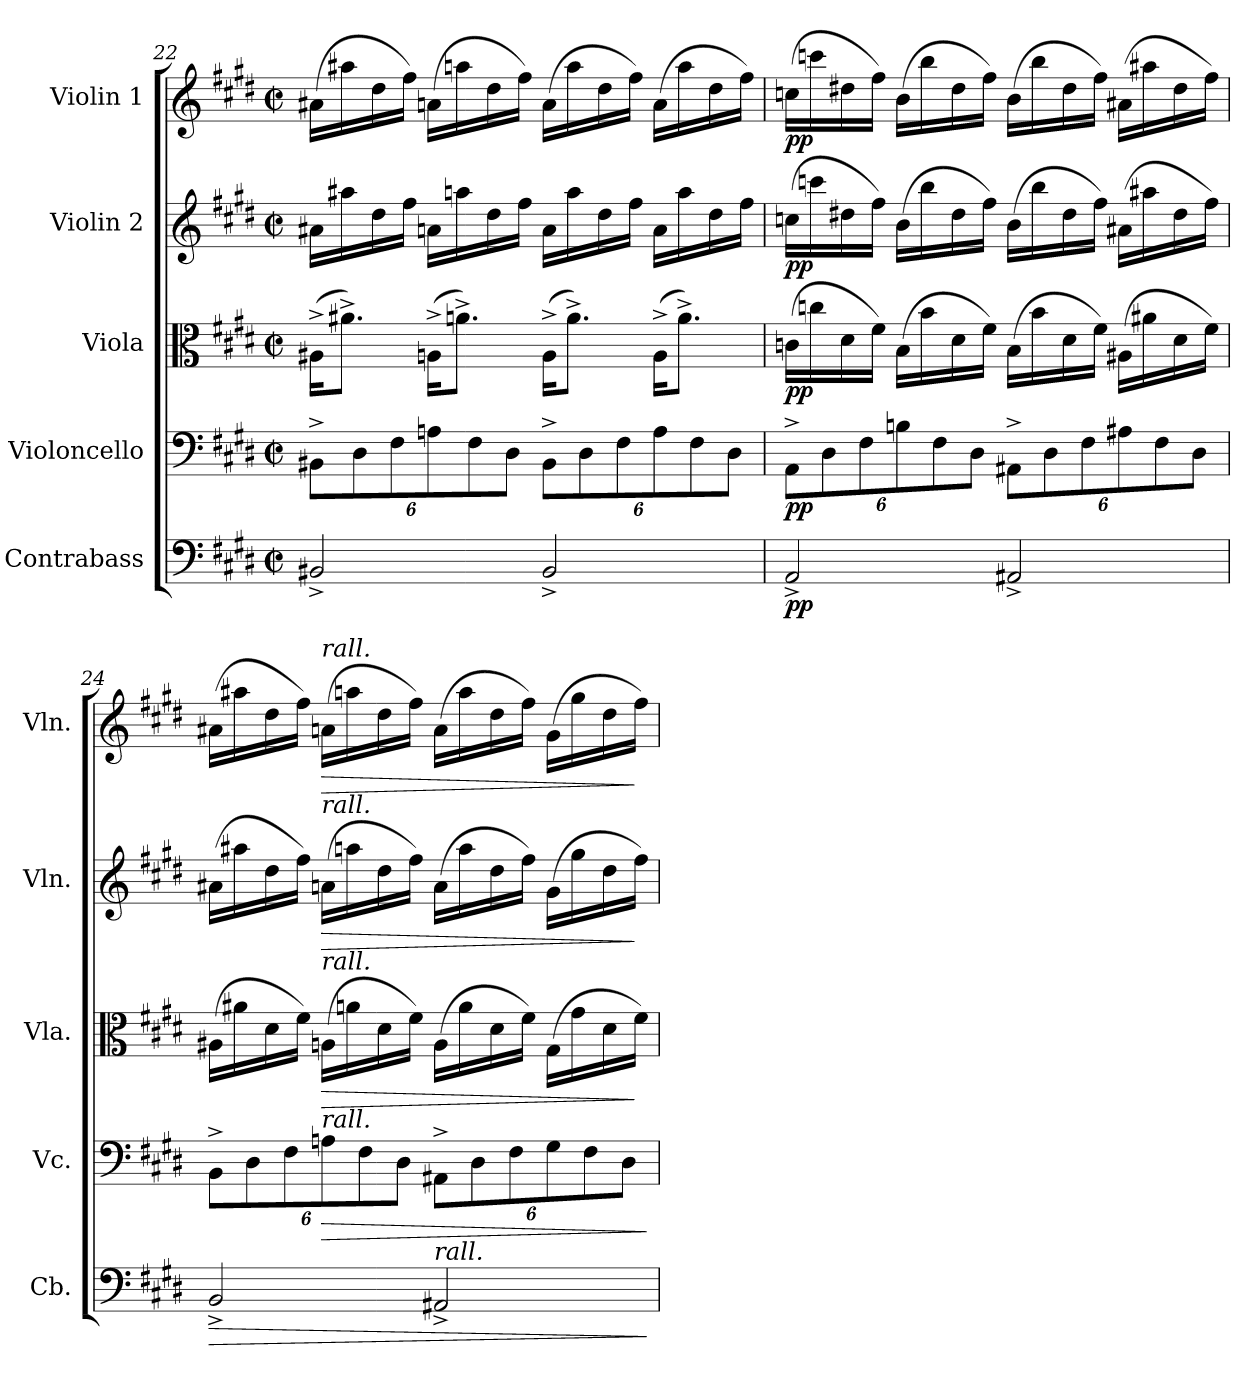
**kern	**dynam	**kern	**dynam	**kern	**dynam	**kern	**dynam	**kern	**dynam
*part5	*part5	*part4	*part4	*part3	*part3	*part2	*part2	*part1	*part1
*staff5	*staff5	*staff4	*staff4	*staff3	*staff3	*staff2	*staff2	*staff1	*staff1
*I"Contrabass	*	*I"Violoncello	*	*I"Viola	*	*I"Violin 2	*	*I"Violin 1	*
*I'Cb.	*	*I'Vc.	*	*I'Vla.	*	*I'Vln.	*	*I'Vln.	*
*clefF4	*	*clefF4	*	*clefC3	*	*clefG2	*	*clefG2	*
*ITrd7c12	*	*	*	*	*	*	*	*	*
*k[f#c#g#d#]	*	*k[f#c#g#d#]	*	*k[f#c#g#d#]	*	*k[f#c#g#d#]	*	*k[f#c#g#d#]	*
*M2/2	*	*M2/2	*	*M2/2	*	*M2/2	*	*M2/2	*
*met(c|)	*	*met(c|)	*	*met(c|)	*	*met(c|)	*	*met(c|)	*
*	*	*Xbrackettup	*	*	*	*	*	*	*
=22	=22	=22	=22	=22	=22	=22	=22	=22	=22
2BBB#X^/	.	12BB#X^\L	.	(16A#X^\KL	.	16a#X\LL	.	(16a#X\LL	.
.	.	.	.	8.a#X^\J)	.	16aa#X\	.	16aa#X\	.
.	.	12D#\	.	.	.	.	.	.	.
.	.	.	.	.	.	16dd#\	.	16dd#\	.
.	.	12F#\	.	.	.	.	.	.	.
.	.	.	.	.	.	16ff#\JJ	.	16ff#\JJ)	.
.	.	12An\	.	(16An^\KL	.	16an\LL	.	(16an\LL	.
.	.	.	.	8.an^\J)	.	16aan\	.	16aan\	.
.	.	12F#\	.	.	.	.	.	.	.
.	.	.	.	.	.	16dd#\	.	16dd#\	.
.	.	12D#\J	.	.	.	.	.	.	.
.	.	.	.	.	.	16ff#\JJ	.	16ff#\JJ)	.
2BBB#^/	.	12BB#^\L	.	(16A^\KL	.	16a\LL	.	(16a\LL	.
.	.	.	.	8.a^\J)	.	16aa\	.	16aa\	.
.	.	12D#\	.	.	.	.	.	.	.
.	.	.	.	.	.	16dd#\	.	16dd#\	.
.	.	12F#\	.	.	.	.	.	.	.
.	.	.	.	.	.	16ff#\JJ	.	16ff#\JJ)	.
.	.	12A\	.	(16A^\KL	.	16a\LL	.	(16a\LL	.
.	.	.	.	8.a^\J)	.	16aa\	.	16aa\	.
.	.	12F#\	.	.	.	.	.	.	.
.	.	.	.	.	.	16dd#\	.	16dd#\	.
.	.	12D#\J	.	.	.	.	.	.	.
.	.	.	.	.	.	16ff#\JJ	.	16ff#\JJ)	.
!!LO:PB:g=z
=23	=23	=23	=23	=23	=23	=23	=23	=23	=23
!	!LO:DY:b	!	!LO:DY:b	!	!LO:DY:b	!	!LO:DY:b	!	!LO:DY:b
2AAA^/	pp	12AA^\L	pp	(16cn\LL	pp	(16ccn\LL	pp	(16ccn\LL	pp
.	.	.	.	16ccn\	.	16cccn\	.	16cccn\	.
.	.	12D#\	.	.	.	.	.	.	.
.	.	.	.	16d#\	.	16dd#X\	.	16dd#X\	.
.	.	12F#\	.	.	.	.	.	.	.
.	.	.	.	16f#\JJ)	.	16ff#\JJ)	.	16ff#\JJ)	.
.	.	12Bn\	.	(16B\LL	.	(16b\LL	.	(16b\LL	.
.	.	.	.	16b\	.	16bb\	.	16bb\	.
.	.	12F#\	.	.	.	.	.	.	.
.	.	.	.	16d#\	.	16dd#\	.	16dd#\	.
.	.	12D#\J	.	.	.	.	.	.	.
.	.	.	.	16f#\JJ)	.	16ff#\JJ)	.	16ff#\JJ)	.
2AAA#X^/	.	12AA#X^\L	.	(16B\LL	.	(16b\LL	.	(16b\LL	.
.	.	.	.	16b\	.	16bb\	.	16bb\	.
.	.	12D#\	.	.	.	.	.	.	.
.	.	.	.	16d#\	.	16dd#\	.	16dd#\	.
.	.	12F#\	.	.	.	.	.	.	.
.	.	.	.	16f#\JJ)	.	16ff#\JJ)	.	16ff#\JJ)	.
.	.	12A#X\	.	(16A#X\LL	.	(16a#X\LL	.	(16a#X\LL	.
.	.	.	.	16a#X\	.	16aa#X\	.	16aa#X\	.
.	.	12F#\	.	.	.	.	.	.	.
.	.	.	.	16d#\	.	16dd#\	.	16dd#\	.
.	.	12D#\J	.	.	.	.	.	.	.
.	.	.	.	16f#\JJ)	.	16ff#\JJ)	.	16ff#\JJ)	.
=24	=24	=24	=24	=24	=24	=24	=24	=24	=24
!	!LO:HP:b	!	!	!	!	!	!	!	!
2BBB^/	>	12BB^\L	.	(16A#X\LL	.	(16a#X\LL	.	(16a#X\LL	.
.	.	.	.	16a#X\	.	16aa#X\	.	16aa#X\	.
.	.	12D#\	.	.	.	.	.	.	.
.	.	.	.	16d#\	.	16dd#\	.	16dd#\	.
.	.	12F#\	.	.	.	.	.	.	.
.	.	.	.	16f#\JJ)	.	16ff#\JJ)	.	16ff#\JJ)	.
!	!	!	!	!	!	!	!	!LO:TX:a:i:t=rall.	!
!	!	!	!	!	!	!LO:TX:a:i:t=rall.	!	!	!
!	!	!	!	!LO:TX:a:i:t=rall.	!	!	!	!	!
!	!	!LO:TX:a:i:t=rall.	!	!	!	!	!	!	!
!	!	!	!LO:HP:b	!	!LO:HP:b	!	!LO:HP:b	!	!LO:HP:b
.	.	12An\	>	(16An\LL	>	(16an\LL	>	(16an\LL	>
.	.	.	.	16an\	.	16aan\	.	16aan\	.
.	.	12F#\	.	.	.	.	.	.	.
.	.	.	.	16d#\	.	16dd#\	.	16dd#\	.
.	.	12D#\J	.	.	.	.	.	.	.
.	.	.	.	16f#\JJ)	.	16ff#\JJ)	.	16ff#\JJ)	.
!LO:TX:a:i:t=rall.	!	!	!	!	!	!	!	!	!
2AAA#X^/	.	12AA#X^\L	.	(16A\LL	.	(16a\LL	.	(16a\LL	.
.	.	.	.	16a\	.	16aa\	.	16aa\	.
.	.	12D#\	.	.	.	.	.	.	.
.	.	.	.	16d#\	.	16dd#\	.	16dd#\	.
.	.	12F#\	.	.	.	.	.	.	.
.	.	.	.	16f#\JJ)	.	16ff#\JJ)	.	16ff#\JJ)	.
.	.	12G#\	.	(16G#\LL	.	(16g#\LL	.	(16g#\LL	.
.	.	.	.	16g#\	.	16gg#\	.	16gg#\	.
.	.	12F#\	.	.	.	.	.	.	.
.	.	.	.	16d#\	.	16dd#\	.	16dd#\	.
.	.	12D#\J	.	.	.	.	.	.	.
.	.	.	.	16f#\JJ)	]	16ff#\JJ)	]	16ff#\JJ)	]
.	]	.	]	.	.	.	.	.	.
=	=	=	=	=	=	=	=	=	=
*-	*-	*-	*-	*-	*-	*-	*-	*-	*-
